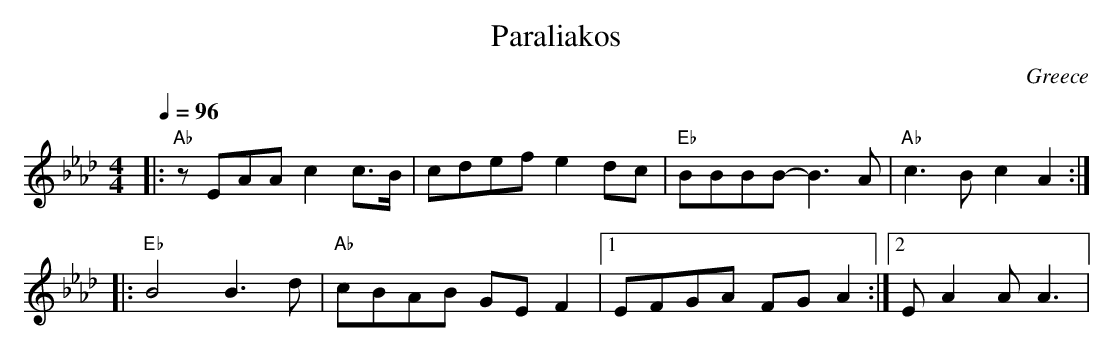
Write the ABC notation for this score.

X:1
T: Paraliakos
O: Greece
M: 4/4
L: 1/8
K: Ab
Q: 1/4=96
|:"Ab"zEAA c2c3/2B/|cdef e2dc|"Eb"BBBB- B3A|"Ab"c3B c2A2::
"Eb"B4 B3d|"Ab"cBAB GEF2|[1EFGA FGA2:|[2 EA2A A3|
